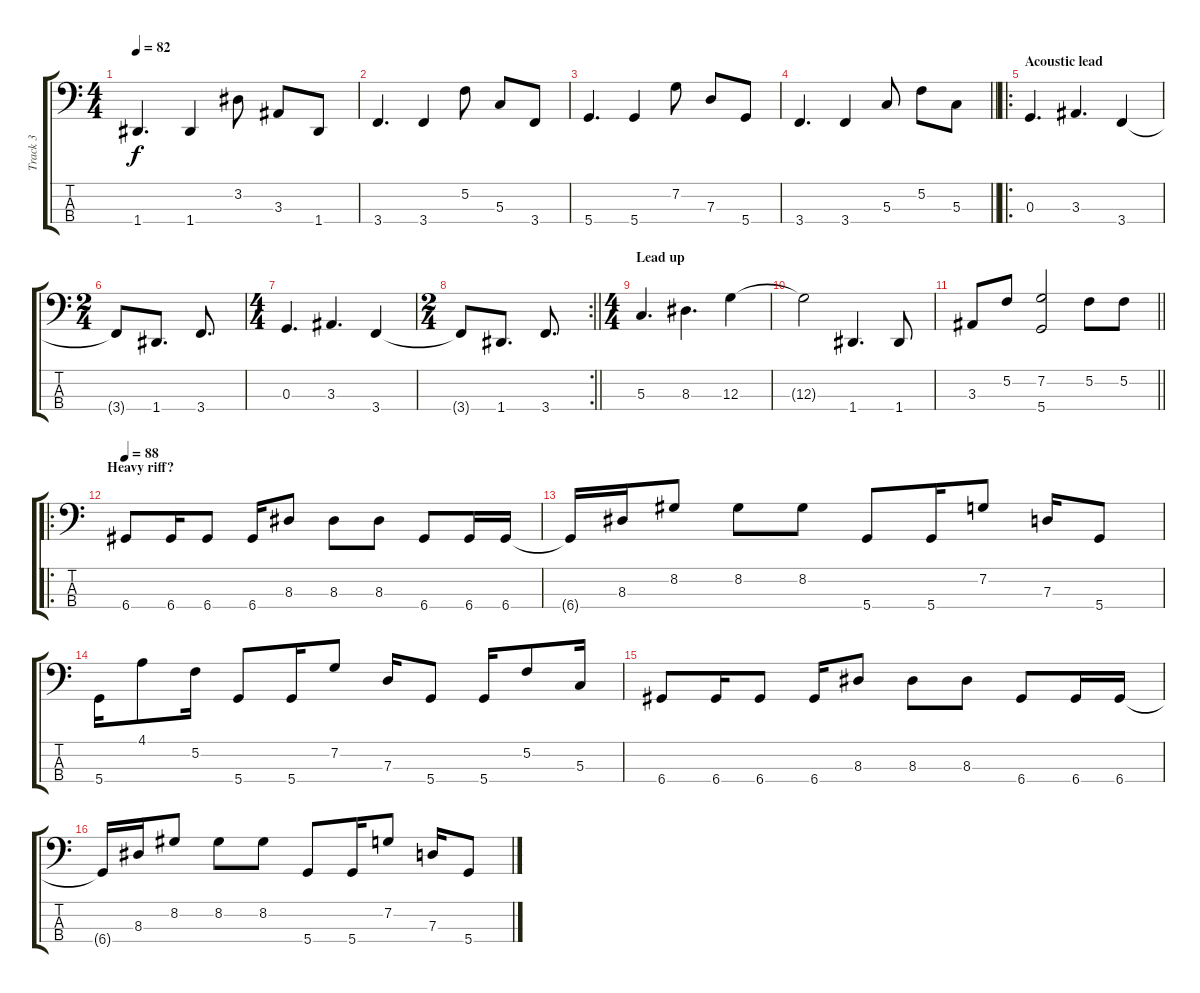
\track ("Track 3" "Track 3") {instrument electricbassfinger}
\staff {score tabs}
\tuning (F2 C2 G1 D1) {hide}
\ts (4 4)
\tempo 82
\clef f4
\ks c
1.4.4{d dy f} 1.4.4 3.2.8 3.3.8 1.4.8 |
3.4.4{d} 3.4.4 5.2.8 5.3.8 3.4.8 |
5.4.4{d} 5.4.4 7.2.8 7.3.8 5.4.8 |
\barLineRight lightlight
3.4.4{d} 3.4.4 5.3.8 5.2.8 5.3.8 |
\ro
\section ("" "Acoustic lead")
0.3.4{d} 3.3.4{d} 3.4.4 |
\ts (2 4)
3.4{t}.8 1.4.8{d} 3.4.8{d} |
\ts (4 4)
0.3.4{d} 3.3.4{d} 3.4.4 |
\rc 2
\ts (2 4)
\barLineRight lightlight
3.4{t}.8 1.4.8{d} 3.4.8{d} |
\ts (4 4)
\section ("" "Lead up ")
5.3.4{d} 8.3.4{d} 12.3.4 |
12.3{t}.2 1.4.4{d} 1.4.8 |
\barLineRight lightlight
3.3.8 5.2.8 (7.2 5.4).2 5.2.8 5.2.8 |
\ro
\section ("" "Heavy riff?")
\tempo 88
6.4.8 6.4.16 6.4.8 6.4.16 8.3.8 8.3.8 8.3.8 6.4.8 6.4.16 6.4.16 |
6.4{t}.16 8.3.16 8.2.8 8.2.8 8.2.8 5.4.8 5.4.16 7.2.8 7.3.16 5.4.8 |
5.4.16 4.1.8 5.2.16 5.4.8 5.4.16 7.2.8 7.3.16 5.4.8 5.4.16 5.2.8 5.3.16 |
6.4.8 6.4.16 6.4.8 6.4.16 8.3.8 8.3.8 8.3.8 6.4.8 6.4.16 6.4.16 |
6.4{t}.16 8.3.16 8.2.8 8.2.8 8.2.8 5.4.8 5.4.16 7.2.8 7.3.16 5.4.8
